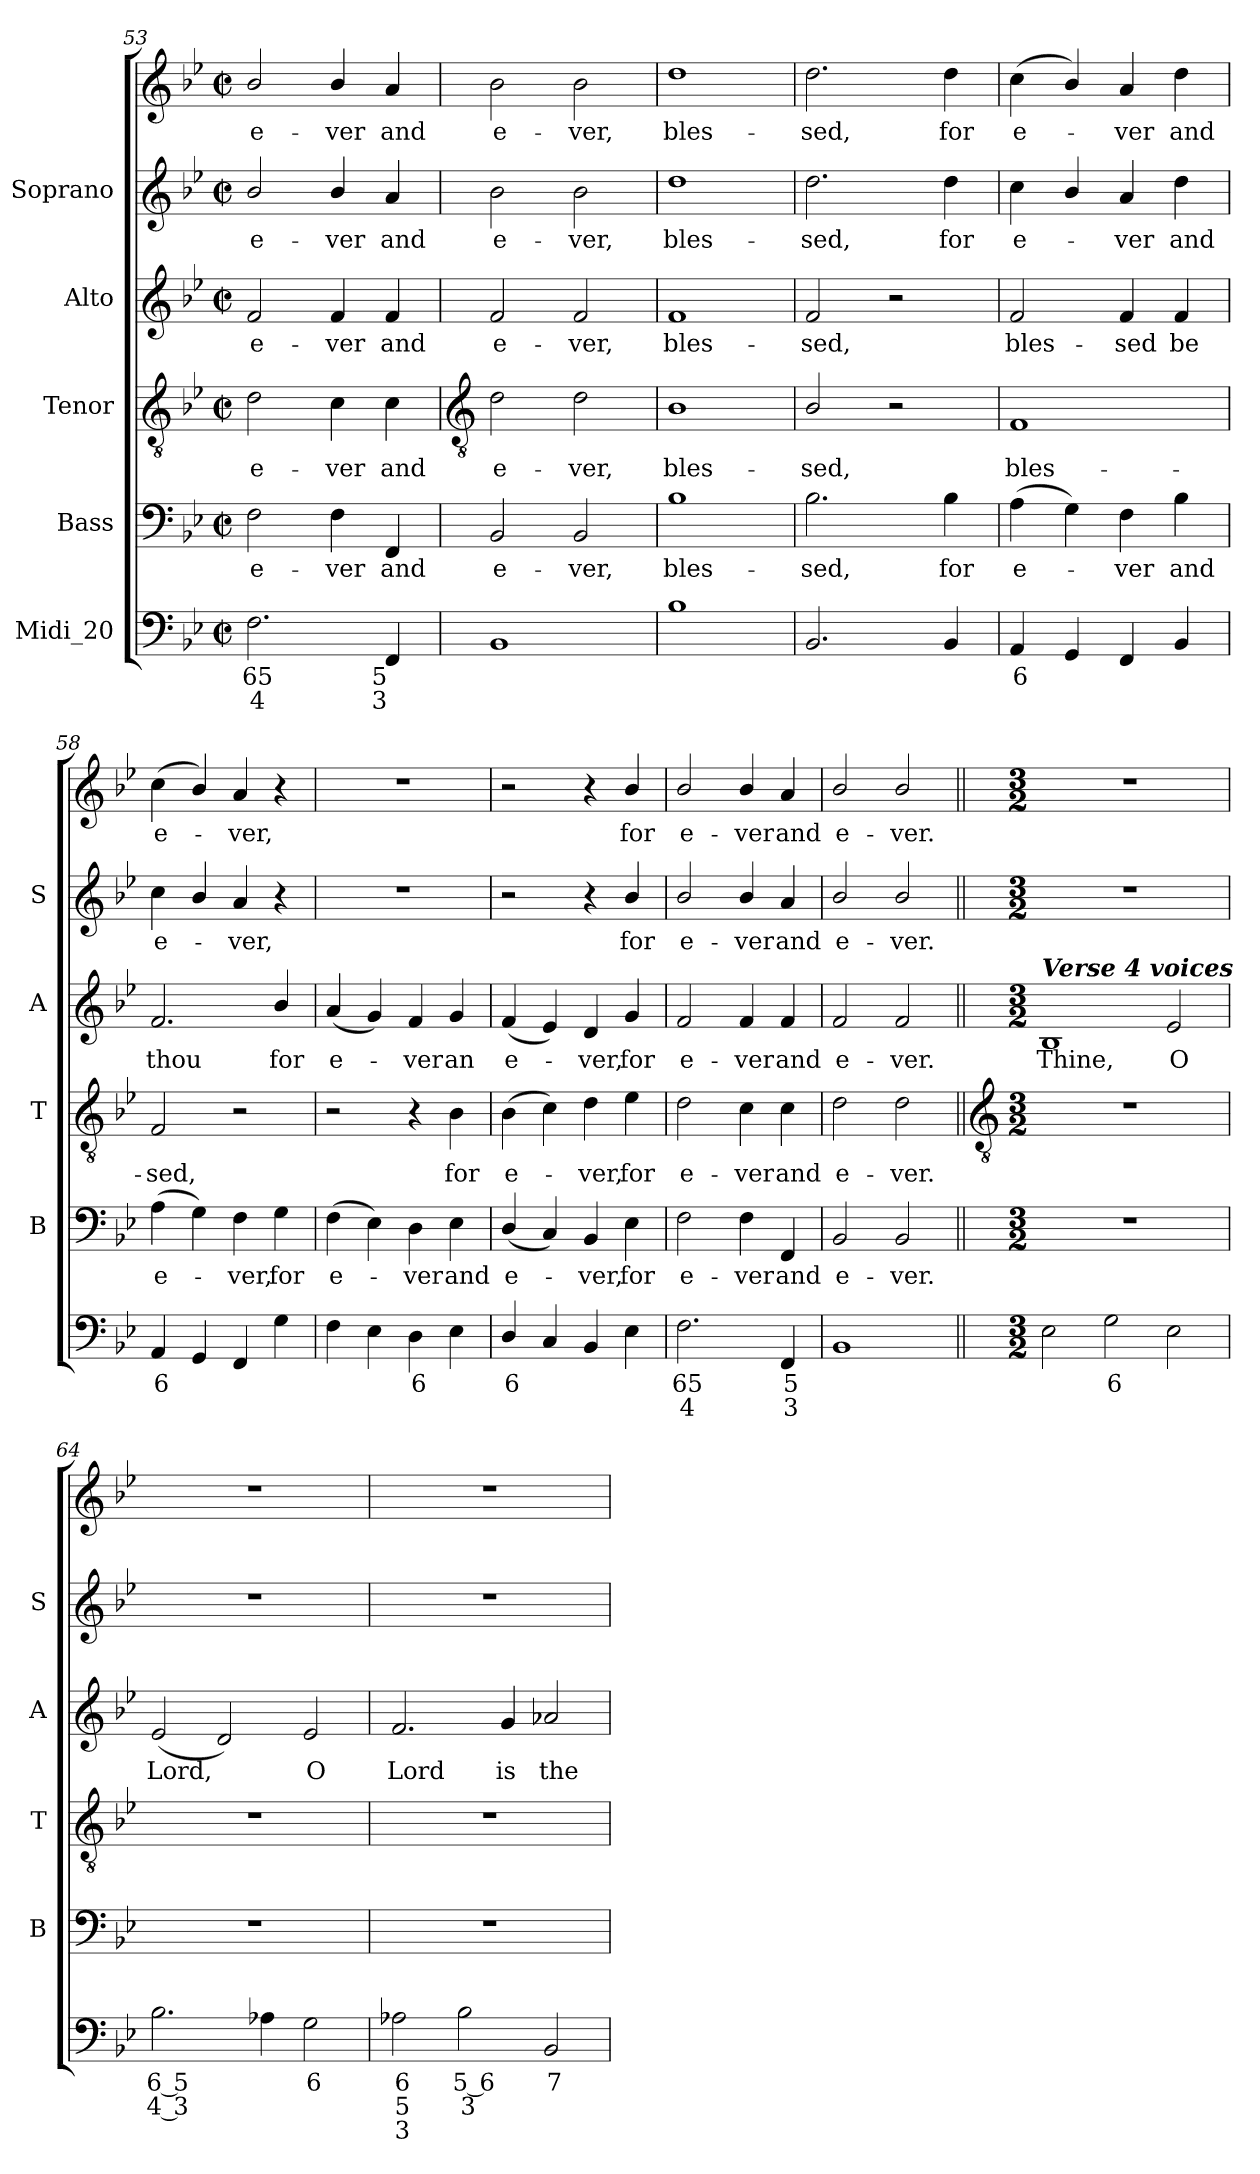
**kern	**text	**text	**text	**kern	**text	**kern	**text	**kern	**text	**kern	**text	**kern	**text
*part5	*part5	*part5	*part5	*part4	*part4	*part3	*part3	*part2	*part2	*part1	*part1	*part1	*part1
*staff6	*staff6	*staff6	*staff6	*staff5	*staff5	*staff4	*staff4	*staff3	*staff3	*staff2	*staff2	*staff1	*staff1
*I"Midi_20	*	*	*	*I"Bass	*	*I"Tenor	*	*I"Alto	*	*I"Soprano	*	*	*
*	*	*	*	*I'B	*	*I'T	*	*I'A	*	*I'S	*	*	*
*clefF4	*	*	*	*clefF4	*	*clefGv2	*	*clefG2	*	*	*	*clefG2	*
*k[b-e-]	*	*	*	*k[b-e-]	*	*k[b-e-]	*	*k[b-e-]	*	*k[b-e-]	*	*k[b-e-]	*
*B-:	*	*	*	*B-:	*	*B-:	*	*B-:	*	*B-:	*	*B-:	*
*M2/2	*	*	*	*M2/2	*	*M2/2	*	*M2/2	*	*M2/2	*	*M2/2	*
*met(c|)	*	*	*	*met(c|)	*	*met(c|)	*	*met(c|)	*	*met(c|)	*	*met(c|)	*
=53	=53	=53	=53	=53	=53	=53	=53	=53	=53	=53	=53	=53	=53
!	!LO:LY:b	!LO:LY:b	!	!	!LO:LY:b	!	!LO:LY:b	!	!LO:LY:b	!	!LO:LY:b	!	!LO:LY:b
2.F	65	4_	.	2F	e-	2d	e-	2f	e-	2b-/	e-	2b-/	e-
!	!	!	!	!	!LO:LY:b	!	!LO:LY:b	!	!LO:LY:b	!	!LO:LY:b	!	!LO:LY:b
.	.	.	.	4F	-ver	4c	-ver	4f	-ver	4b-/	-ver	4b-/	-ver
!	!LO:LY:b	!LO:LY:b	!	!	!LO:LY:b	!	!LO:LY:b	!	!LO:LY:b	!	!LO:LY:b	!	!LO:LY:b
4FF	5	3	.	4FF	and	4c	and	4f	and	4a	and	4a	and
!!LO:LB:g=z
=54	=54	=54	=54	=54	=54	=54	=54	=54	=54	=54	=54	=54	=54
*	*	*	*	*	*	*clefGv2	*	*	*	*	*	*	*
!	!	!	!	!	!LO:LY:b	!	!LO:LY:b	!	!LO:LY:b	!	!LO:LY:b	!	!LO:LY:b
1BB-	.	.	.	2BB-	e-	2d	e-	2f	e-	2b-	e-	2b-	e-
!	!	!	!	!	!LO:LY:b	!	!LO:LY:b	!	!LO:LY:b	!	!LO:LY:b	!	!LO:LY:b
.	.	.	.	2BB-	-ver,	2d	-ver,	2f	-ver,	2b-	-ver,	2b-	-ver,
=55	=55	=55	=55	=55	=55	=55	=55	=55	=55	=55	=55	=55	=55
!	!	!	!	!	!LO:LY:b	!	!LO:LY:b	!	!LO:LY:b	!	!LO:LY:b	!	!LO:LY:b
1B-	.	.	.	1B-	bles-	1B-	bles-	1f	bles-	1dd	bles-	1dd	bles-
=56	=56	=56	=56	=56	=56	=56	=56	=56	=56	=56	=56	=56	=56
!	!	!	!	!	!LO:LY:b	!	!LO:LY:b	!	!LO:LY:b	!	!LO:LY:b	!	!LO:LY:b
2.BB-	.	.	.	2.B-	-sed,	2B-/	-sed,	2f	-sed,	2.dd	-sed,	2.dd	-sed,
.	.	.	.	.	.	2r	.	2r	.	.	.	.	.
!	!	!	!	!	!LO:LY:b	!	!	!	!	!	!LO:LY:b	!	!LO:LY:b
4BB-	.	.	.	4B-	for	.	.	.	.	4dd	for	4dd	for
=57	=57	=57	=57	=57	=57	=57	=57	=57	=57	=57	=57	=57	=57
!	!LO:LY:b	!	!	!	!LO:LY:b	!	!LO:LY:b	!	!LO:LY:b	!	!LO:LY:b	!	!LO:LY:b
4AA	6	.	.	(>4A	e-	1F	bles-	2f	bles-	4cc	e-	(<4cc	e-
4GG	.	.	.	4G)	.	.	.	.	.	4b-/	.	4b-/)	.
!	!	!	!	!	!LO:LY:b	!	!	!	!LO:LY:b	!	!LO:LY:b	!	!LO:LY:b
4FF	.	.	.	4F	ver	.	.	4f	-sed	4a	ver	4a	ver
!	!	!	!	!	!LO:LY:b	!	!	!	!LO:LY:b	!	!LO:LY:b	!	!LO:LY:b
4BB-	.	.	.	4B-	and	.	.	4f	be	4dd	and	4dd	and
=58	=58	=58	=58	=58	=58	=58	=58	=58	=58	=58	=58	=58	=58
!	!LO:LY:b	!	!	!	!LO:LY:b	!	!LO:LY:b	!	!LO:LY:b	!	!LO:LY:b	!	!LO:LY:b
4AA	6	.	.	(>4A	e-	2F	-sed,	2.f	thou	4cc\	e-	(<4cc\	e-
4GG	.	.	.	4G)	.	.	.	.	.	4b-/	.	4b-/)	.
!	!	!	!	!	!LO:LY:b	!	!	!	!	!	!LO:LY:b	!	!LO:LY:b
4FF	.	.	.	4F	ver,	2r	.	.	.	4a	ver,	4a	ver,
!	!	!	!	!	!LO:LY:b	!	!	!	!LO:LY:b	!	!	!	!
4G	.	.	.	4G	for	.	.	4b-/	for	4r	.	4r	.
=59	=59	=59	=59	=59	=59	=59	=59	=59	=59	=59	=59	=59	=59
!	!	!	!	!	!LO:LY:b	!	!	!	!LO:LY:b	!	!	!	!
4F	.	.	.	(>4F	e-	2r	.	(<4a	e-	1r	.	1r	.
4E-	.	.	.	4E-)	.	.	.	4g)	.	.	.	.	.
!	!LO:LY:b	!	!	!	!LO:LY:b	!	!	!	!LO:LY:b	!	!	!	!
4D	6	.	.	4D	ver	4r	.	4f	ver	.	.	.	.
!	!	!	!	!	!LO:LY:b	!	!LO:LY:b	!	!LO:LY:b	!	!	!	!
4E-	.	.	.	4E-	and	4B-	for	4g	an	.	.	.	.
=60	=60	=60	=60	=60	=60	=60	=60	=60	=60	=60	=60	=60	=60
!	!LO:LY:b	!	!	!	!LO:LY:b	!	!LO:LY:b	!	!LO:LY:b	!	!	!	!
4D/	6	.	.	(<4D/	e-	(>4B-	e-	(<4f	e-	2r	.	2r	.
4C	.	.	.	4C)	.	4c)	.	4e-)	.	.	.	.	.
!	!	!	!	!	!LO:LY:b	!	!LO:LY:b	!	!LO:LY:b	!	!	!	!
4BB-	.	.	.	4BB-	ver,	4d	ver,	4d	ver,	4r	.	4r	.
!	!	!	!	!	!LO:LY:b	!	!LO:LY:b	!	!LO:LY:b	!	!LO:LY:b	!	!LO:LY:b
4E-	.	.	.	4E-	for	4e-	for	4g	for	4b-/	for	4b-/	for
=61	=61	=61	=61	=61	=61	=61	=61	=61	=61	=61	=61	=61	=61
!	!LO:LY:b	!LO:LY:b	!	!	!LO:LY:b	!	!LO:LY:b	!	!LO:LY:b	!	!LO:LY:b	!	!LO:LY:b
2.F	65	4_	.	2F	e-	2d	e-	2f	e-	2b-/	e-	2b-/	e-
!	!	!	!	!	!LO:LY:b	!	!LO:LY:b	!	!LO:LY:b	!	!LO:LY:b	!	!LO:LY:b
.	.	.	.	4F	-ver	4c	-ver	4f	-ver	4b-/	-ver	4b-/	-ver
!	!LO:LY:b	!LO:LY:b	!	!	!LO:LY:b	!	!LO:LY:b	!	!LO:LY:b	!	!LO:LY:b	!	!LO:LY:b
4FF	5	3	.	4FF	and	4c	and	4f	and	4a	and	4a	and
=62	=62	=62	=62	=62	=62	=62	=62	=62	=62	=62	=62	=62	=62
!	!	!	!	!	!LO:LY:b	!	!LO:LY:b	!	!LO:LY:b	!	!LO:LY:b	!	!LO:LY:b
1BB-	.	.	.	2BB-	e-	2d	e-	2f	e-	2b-/	e-	2b-/	e-
!	!	!	!	!	!LO:LY:b	!	!LO:LY:b	!	!LO:LY:b	!	!LO:LY:b	!	!LO:LY:b
.	.	.	.	2BB-	-ver.	2d	-ver.	2f	-ver.	2b-/	-ver.	2b-/	-ver.
!!LO:LB:g=z
=63||	=63||	=63||	=63||	=63||	=63||	=63||	=63||	=63||	=63||	=63||	=63||	=63||	=63||
*	*	*	*	*	*	*clefGv2	*	*	*	*	*	*	*
*M3/2	*	*	*	*M3/2	*	*M3/2	*	*M3/2	*	*M3/2	*	*M3/2	*
!	!	!	!	!	!	!	!	!LO:TX:a:Bi:t=Verse 4 voices	!	!	!	!	!
!	!	!	!	!	!	!LO:N:vis=1	!	!	!LO:LY:b	!	!	!	!
2E-	.	.	.	1.r	.	1.r	.	1B-	Thine,	1.r	.	1.r	.
!	!LO:LY:b	!	!	!	!	!	!	!	!	!	!	!	!
2G	6	.	.	.	.	.	.	.	.	.	.	.	.
!	!	!	!	!	!	!	!	!	!LO:LY:b	!	!	!	!
2E-	.	.	.	.	.	.	.	2e-	O	.	.	.	.
=64	=64	=64	=64	=64	=64	=64	=64	=64	=64	=64	=64	=64	=64
!	!LO:LY:b	!LO:LY:b	!	!	!	!LO:N:vis=1	!	!	!LO:LY:b	!	!	!	!
2.B-	6 5	4 3	.	1.r	.	1.r	.	(<2e-	Lord,	1.r	.	1.r	.
.	.	.	.	.	.	.	.	2d)	.	.	.	.	.
4A-X	.	.	.	.	.	.	.	.	.	.	.	.	.
!	!LO:LY:b	!	!	!	!	!	!	!	!LO:LY:b	!	!	!	!
2G	6	.	.	.	.	.	.	2e-	O	.	.	.	.
=65	=65	=65	=65	=65	=65	=65	=65	=65	=65	=65	=65	=65	=65
!	!LO:LY:b	!LO:LY:b	!LO:LY:b	!	!	!LO:N:vis=1	!	!	!LO:LY:b	!	!	!	!
2A-X	6	5	3	1.r	.	1.r	.	2.f	Lord	1.r	.	1.r	.
!	!LO:LY:b	!LO:LY:b	!	!	!	!	!	!	!	!	!	!	!
2B-	5 6	3	.	.	.	.	.	.	.	.	.	.	.
!	!	!	!	!	!	!	!	!	!LO:LY:b	!	!	!	!
.	.	.	.	.	.	.	.	4g	is	.	.	.	.
!	!LO:LY:b	!	!	!	!	!	!	!	!LO:LY:b	!	!	!	!
2BB-	7	.	.	.	.	.	.	2a-X	the	.	.	.	.
=	=	=	=	=	=	=	=	=	=	=	=	=	=
*-	*-	*-	*-	*-	*-	*-	*-	*-	*-	*-	*-	*-	*-
